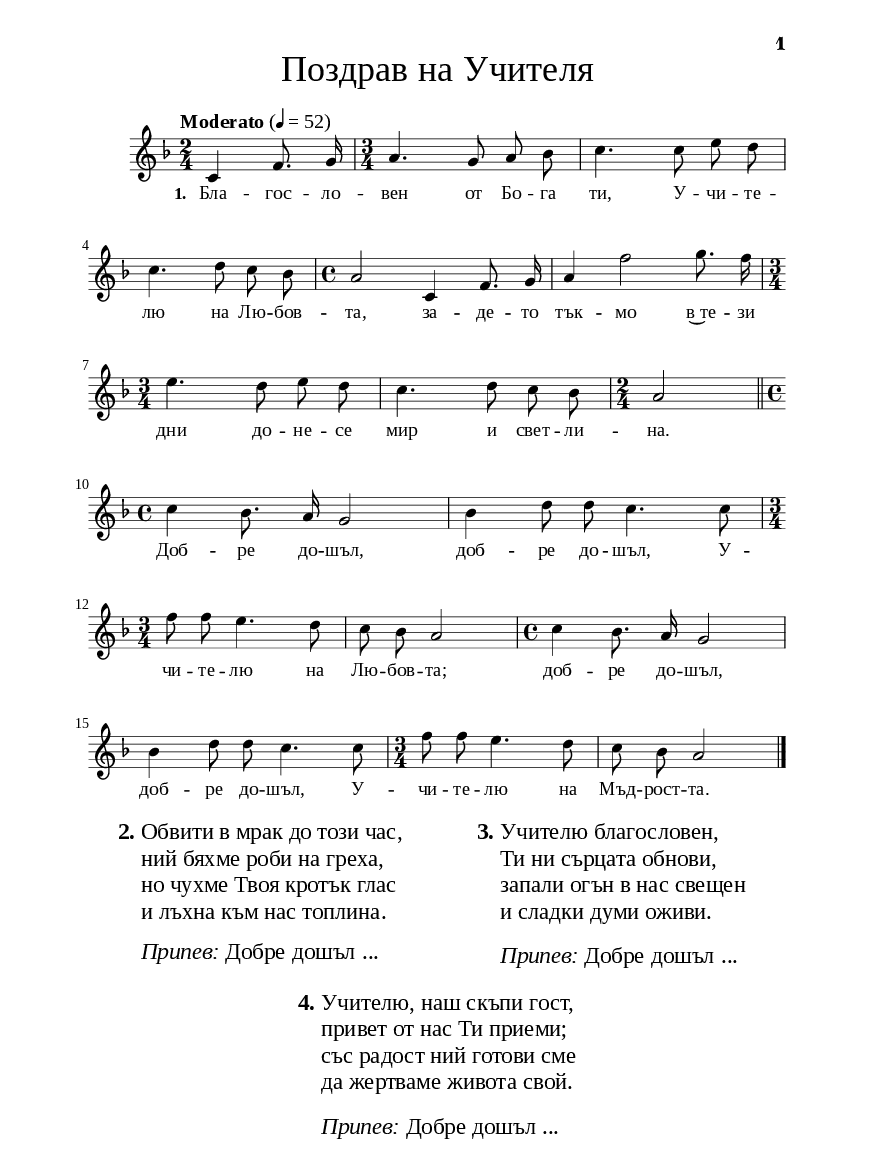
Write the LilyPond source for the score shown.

\version "2.24.4"

% include paper part and global functions
\include "include/globals.ily"

\bookpart {
  \label #'ref044
  \tocItem \markup "Поздрав на Учителя"
  \include "include/bookpart-paper.ily"
  \score {
    \include "include/score-layout.ily"

    \new Voice \absolute  {
      \clef treble
      \key f \major
      \time 2/4
      \tempoFunc "Moderato" 4 "52"
      \autoBeamOff


      c'4 f'8. g'16 | \time 3/4 a'4. g'8 a' bes' | c''4. c''8 e'' d'' | \break

      c''4. d''8 c'' bes'  | \time 4/4  a'2 c'4 f'8. g'16 | a'4 f''2 g''8. f''16  | \break

      \time 3/4  e''4. d''8 e'' d'' | c''4. d''8 c'' bes'  | \time 2/4 a'2 \bar"||" \break  \time 4/4  c''4   bes'8. a'16 g'2|

      bes'4  d''8 d'' c''4. c''8  | \break

      \time 3/4  f''8 f'' e''4.  d''8 | c'' bes' a'2 | \time 4/4 c''4  bes'8. a'16 g'2 \break |

      bes'4 d''8 d'' c''4. c''8 \time 3/4  f''8 f'' e''4. d''8 | c'' bes' a'2 \bar "|."

    }

    \addlyrics {
      \set stanza = "1. "  Бла -- гос -- ло -- вен от Бо -- га ти, У -- чи -- те --
      лю на Лю -- бов -- та, за -- де -- то тък -- мо
      в~те -- зи дни до -- не -- се мир и свет -- ли -- на.
      Доб -- ре до -- шъл, доб -- ре до -- шъл,
      У -- чи -- те -- лю на Лю -- бов -- та; доб --
      ре до -- шъл, доб -- ре до -- шъл, У -- чи --
      те -- лю на Мъд -- рост -- та.
    }

    \header {
      title = \titleFunc #'ref_desc_18 "Поздрав на Учителя" "Pozdrav na Učitelja"
    }

    \midi{}

  } % score

  \markup \abs-fontsize #11 \override #`(baseline-skip . ,bgCoupletBaselineSkip) {
    \fill-line {
      \hspace #0.1
      \column {
        \line {
          \bold "2."
          \column {
            "Обвити в мрак до този час, "
            "ний бяхме роби на греха, "
            "но чухме Твоя кротък глас "
            "и лъхна към нас топлина. "
          }
        }

        \vspace #1
        \line {
          \bold " "
          \column {
            \line {   \italic  "  Припев:" Добре дошъл ...}
          }
        }
      }
      \hspace #0.1
      % adds horizontal spacing between columns
      \column {
        \line {
          \bold "3."
          \column {
            "Учителю благословен,"
            "Ти ни сърцата обнови,"
            "запали огън в нас свещен"
            "и сладки думи оживи."
          }
        }
        \vspace #1
        \line {
          \bold " "
          \column {
            \line {   \italic  "  Припев:" Добре дошъл ...}
          }
        }
        % adds vertical spacing between verses
      }\hspace #0.1
    }
  }
  \markup \vspace #0.8
  \markup \abs-fontsize #11 \override #`(baseline-skip . ,bgCoupletBaselineSkip) {
    
    \fill-line {
      \column {
        \line {
          \bold "4."
          \column {
            "Учителю, наш скъпи гост,"
            "привет от нас Ти приеми; "
            "със радост ний готови сме"
            "да жертваме живота свой."
          }
        }
        \vspace #1
        \line {
          \bold " "
          \column {
            \line {   \italic  "  Припев:" Добре дошъл ...}
          }
        }
      }
    }
  }




} % bookpart
